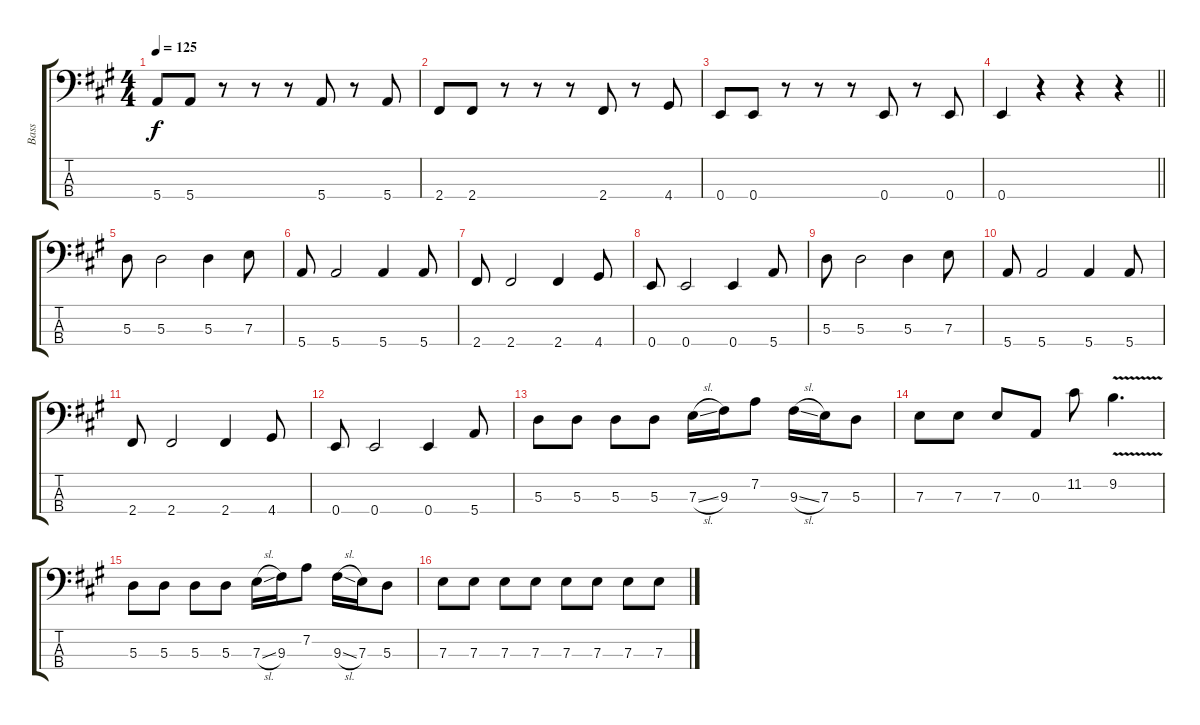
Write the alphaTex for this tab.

\track ("Bass" "Bass") {instrument electricbassfinger}
\staff {score tabs}
\tuning (G2 D2 A1 E1) {hide}
\ts (4 4)
\tempo 125
\clef f4
\ks a
5.4.8{dy f} 5.4.8 r.8 r.8 r.8 5.4.8 r.8 5.4.8 |
2.4.8 2.4.8 r.8 r.8 r.8 2.4.8 r.8 4.4.8 |
0.4.8 0.4.8 r.8 r.8 r.8 0.4.8 r.8 0.4.8 |
\barLineRight lightlight
0.4.4 r.4 r.4 r.4 |
5.3.8 5.3.2 5.3.4 7.3.8 |
5.4.8 5.4.2 5.4.4 5.4.8 |
2.4.8 2.4.2 2.4.4 4.4.8 |
0.4.8 0.4.2 0.4.4 5.4.8 |
5.3.8 5.3.2 5.3.4 7.3.8 |
5.4.8 5.4.2 5.4.4 5.4.8 |
2.4.8 2.4.2 2.4.4 4.4.8 |
0.4.8 0.4.2 0.4.4 5.4.8 |
5.3.8 5.3.8 5.3.8 5.3.8 7.3{sl}.16 9.3.16 7.2.8 9.3{sl}.16 7.3.16 5.3.8 |
7.3.8 7.3.8 7.3.8 0.3.8 11.2.8 9.2{v}.4{d} |
5.3.8 5.3.8 5.3.8 5.3.8 7.3{sl}.16 9.3.16 7.2.8 9.3{sl}.16 7.3.16 5.3.8 |
7.3.8 7.3.8 7.3.8 7.3.8 7.3.8 7.3.8 7.3.8 7.3.8
